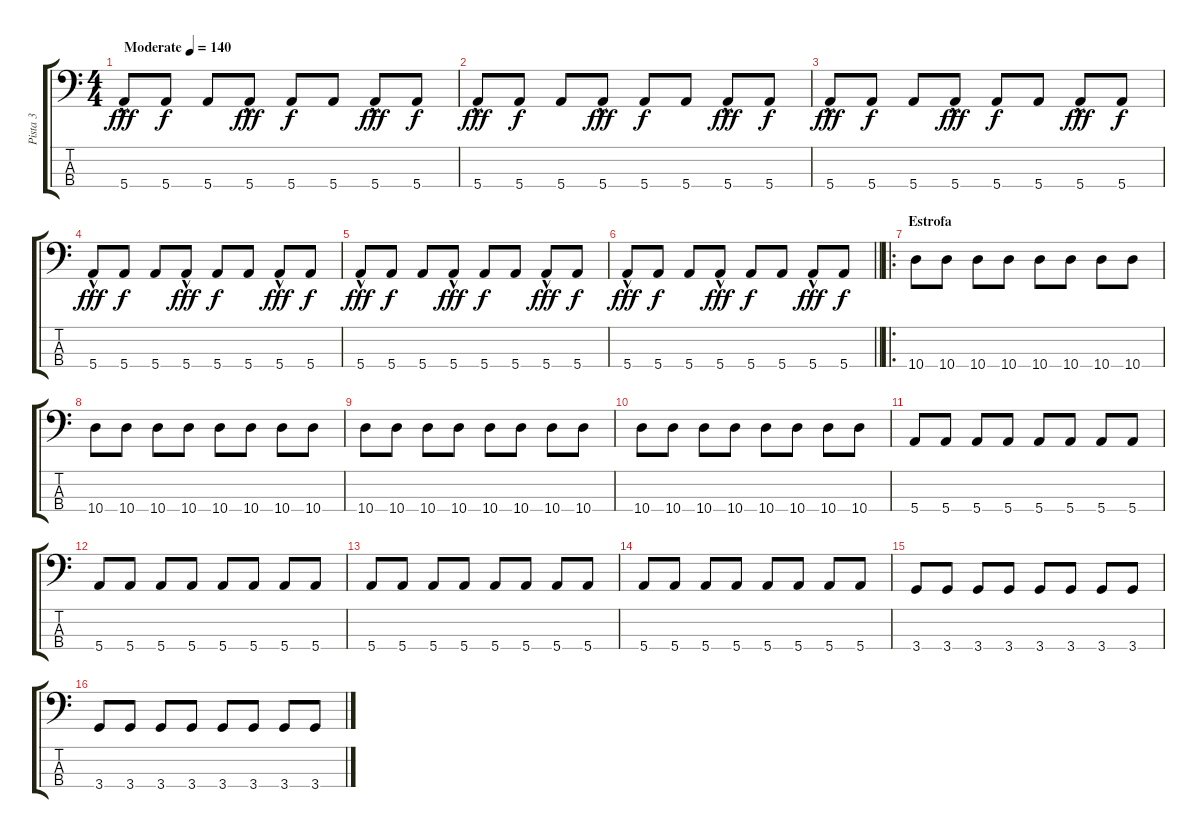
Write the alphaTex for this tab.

\track ("Pista 3" "Pista 3") {instrument electricbassfinger}
\staff {score tabs}
\tuning (G2 D2 A1 E1) {hide}
\ts (4 4)
\tempo (140 "Moderate")
\clef f4
\ks c
5.4{hac}.8{dy fff instrument electricbassfinger} 5.4.8{dy f} 5.4.8 5.4{hac}.8{dy fff} 5.4.8{dy f} 5.4.8 5.4{hac}.8{dy fff} 5.4.8{dy f} |
5.4{hac}.8{dy fff} 5.4.8{dy f} 5.4.8 5.4{hac}.8{dy fff} 5.4.8{dy f} 5.4.8 5.4{hac}.8{dy fff} 5.4.8{dy f} |
5.4{hac}.8{dy fff} 5.4.8{dy f} 5.4.8 5.4{hac}.8{dy fff} 5.4.8{dy f} 5.4.8 5.4{hac}.8{dy fff} 5.4.8{dy f} |
5.4{hac}.8{dy fff} 5.4.8{dy f} 5.4.8 5.4{hac}.8{dy fff} 5.4.8{dy f} 5.4.8 5.4{hac}.8{dy fff} 5.4.8{dy f} |
5.4{hac}.8{dy fff} 5.4.8{dy f} 5.4.8 5.4{hac}.8{dy fff} 5.4.8{dy f} 5.4.8 5.4{hac}.8{dy fff} 5.4.8{dy f} |
\barLineRight lightlight
5.4{hac}.8{dy fff} 5.4.8{dy f} 5.4.8 5.4{hac}.8{dy fff} 5.4.8{dy f} 5.4.8 5.4{hac}.8{dy fff} 5.4.8{dy f} |
\ro
\section ("" "Estrofa")
10.4.8 10.4.8 10.4.8 10.4.8 10.4.8 10.4.8 10.4.8 10.4.8 |
10.4.8 10.4.8 10.4.8 10.4.8 10.4.8 10.4.8 10.4.8 10.4.8 |
10.4.8 10.4.8 10.4.8 10.4.8 10.4.8 10.4.8 10.4.8 10.4.8 |
10.4.8 10.4.8 10.4.8 10.4.8 10.4.8 10.4.8 10.4.8 10.4.8 |
5.4.8 5.4.8 5.4.8 5.4.8 5.4.8 5.4.8 5.4.8 5.4.8 |
5.4.8 5.4.8 5.4.8 5.4.8 5.4.8 5.4.8 5.4.8 5.4.8 |
5.4.8 5.4.8 5.4.8 5.4.8 5.4.8 5.4.8 5.4.8 5.4.8 |
5.4.8 5.4.8 5.4.8 5.4.8 5.4.8 5.4.8 5.4.8 5.4.8 |
3.4.8 3.4.8 3.4.8 3.4.8 3.4.8 3.4.8 3.4.8 3.4.8 |
3.4.8 3.4.8 3.4.8 3.4.8 3.4.8 3.4.8 3.4.8 3.4.8
